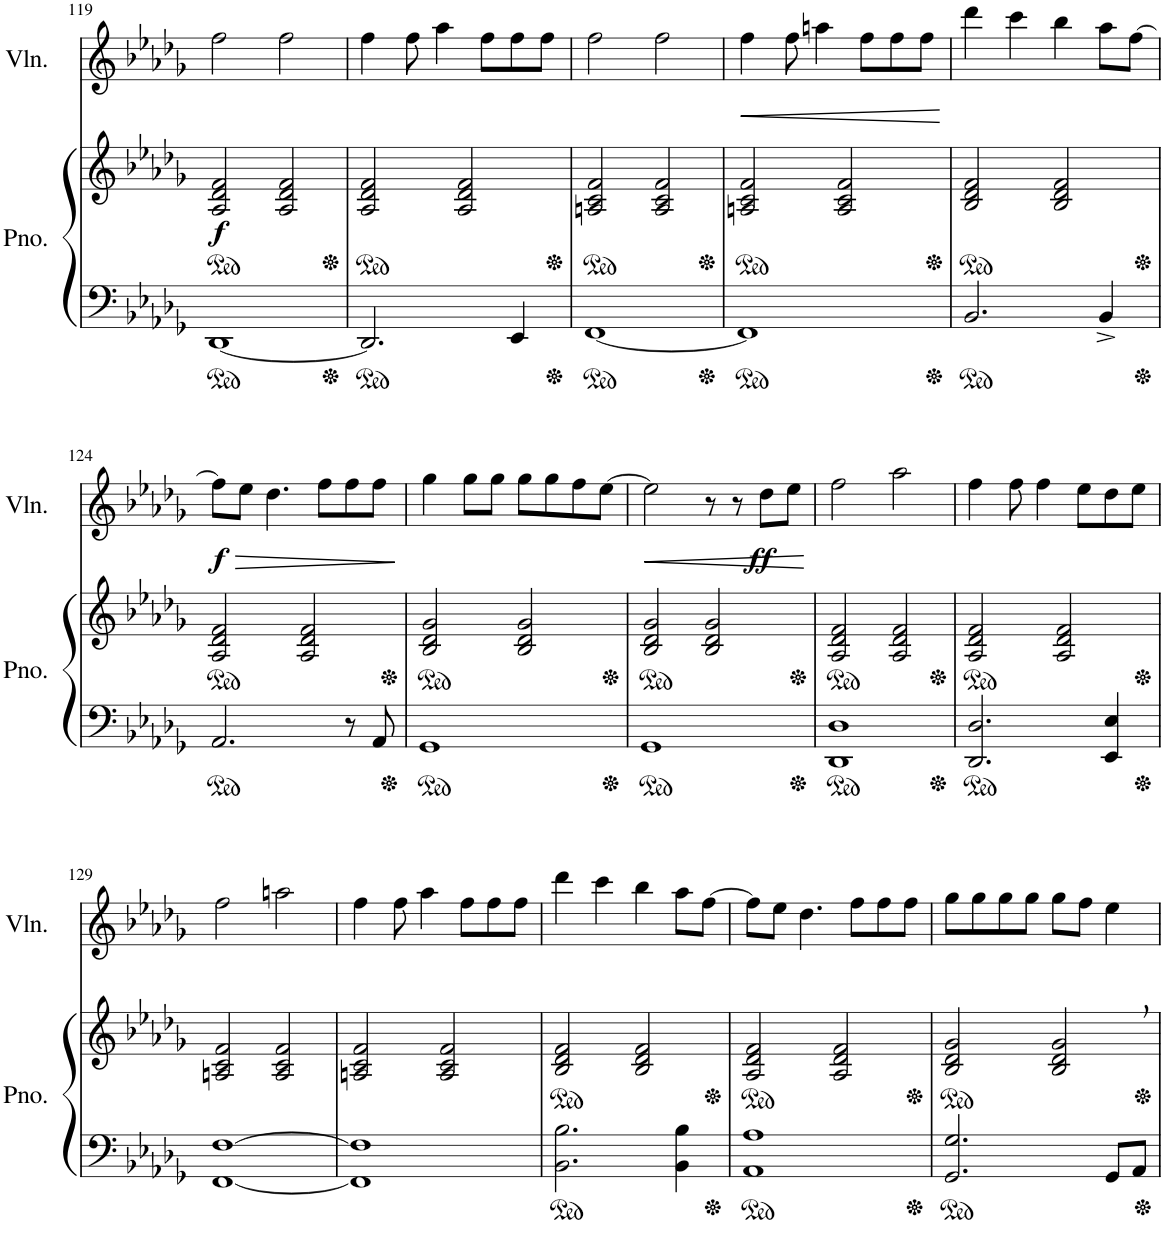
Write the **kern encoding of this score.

**kern	**kern	**dynam	**kern	**dynam
*part2	*part2	*part2	*part1	*part1
*staff3	*staff2	*staff2/3	*staff1	*staff1
*I"Piano	*	*	*I"Violin	*
*I'Pno.	*	*	*I'Vln.	*
!!LO:PB:g=z
*clefF4	*clefG2	*	*clefG2	*
*k[b-e-a-d-g-]	*k[b-e-a-d-g-]	*	*k[b-e-a-d-g-]	*
*M4/4	*M4/4	*	*M4/4	*
*	*ped	*	*	*
=119	=119	=119	=119	=119
!	!	!LO:DY:b	!	!
[1DD-	2A-/ 2d-/ 2f/	f	2ff\	.
.	2A-/ 2d-/ 2f/	.	2ff\	.
=120	=120	=120	=120	=120
*	*Xped	*	*	*
*	*ped	*	*	*
2.DD-/]	2A-/ 2d-/ 2f/	.	4ff\	.
.	.	.	8ff\	.
.	.	.	4aa-\	.
.	2A-/ 2d-/ 2f/	.	.	.
.	.	.	8ff\L	.
4EE-/	.	.	8ff\	.
.	.	.	8ff\J	.
=121	=121	=121	=121	=121
*	*Xped	*	*	*
*	*ped	*	*	*
[1FF	2An/ 2c/ 2f/	.	2ff\	.
.	2A/ 2c/ 2f/	.	2ff\	.
=122	=122	=122	=122	=122
*	*Xped	*	*	*
*	*ped	*	*	*
!	!	!	!	!LO:HP:b
1FF]	2An/ 2c/ 2f/	.	4ff\	<
.	.	.	8ff\	.
.	.	.	4aan\	.
.	2A/ 2c/ 2f/	.	.	.
.	.	.	8ff\L	.
.	.	.	8ff\	.
.	.	.	8ff\J	.
.	.	.	.	[
=123	=123	=123	=123	=123
*	*Xped	*	*	*
*	*ped	*	*	*
2.BB-/	2B-/ 2d-/ 2f/	.	4ddd-\	.
.	.	.	4ccc\	.
.	2B-/ 2d-/ 2f/	.	4bb-\	.
4BB-^/	.	.	8aa-\L	.
.	.	.	[8ff\J	.
!!LO:LB:g=z
=124	=124	=124	=124	=124
*	*Xped	*	*	*
*	*ped	*	*	*
!	!	!	!	!LO:HP:b
!	!	!	!	!LO:DY:n=1:b
2.AA-/	2A-/ 2d-/ 2f/	.	8ff\L]	> f
.	.	.	8ee-\J	.
.	.	.	4.dd-\	.
.	2A-/ 2d-/ 2f/	.	.	.
.	.	.	8ff\L	.
8r	.	.	8ff\	.
8AA-/	.	.	8ff\J	.
.	.	.	.	]
=125	=125	=125	=125	=125
*	*Xped	*	*	*
*	*ped	*	*	*
1GG-	2B-/ 2d-/ 2g-/	.	4gg-\	.
.	.	.	8gg-\L	.
.	.	.	8gg-\J	.
.	2B-/ 2d-/ 2g-/	.	8gg-\L	.
.	.	.	8gg-\	.
.	.	.	8ff\	.
.	.	.	[8ee-\J	.
=126	=126	=126	=126	=126
*	*Xped	*	*	*
*	*ped	*	*	*
!	!	!	!	!LO:HP:b
1GG-	2B-/ 2d-/ 2g-/	.	2ee-\]	<
.	2B-/ 2d-/ 2g-/	.	8r	.
.	.	.	8r	.
!	!	!	!	!LO:DY:b
.	.	.	8dd-\L	ff
.	.	.	8ee-\J	.
.	.	.	.	[
=127	=127	=127	=127	=127
*	*Xped	*	*	*
*	*ped	*	*	*
1DD- 1D-	2A-/ 2d-/ 2f/	.	2ff\	.
.	2A-/ 2d-/ 2f/	.	2aa-\	.
=128	=128	=128	=128	=128
*	*Xped	*	*	*
*	*ped	*	*	*
2.DD-/ 2.D-/	2A-/ 2d-/ 2f/	.	4ff\	.
.	.	.	8ff\	.
.	.	.	4ff\	.
.	2A-/ 2d-/ 2f/	.	.	.
.	.	.	8ee-\L	.
4EE-/ 4E-/	.	.	8dd-\	.
.	.	.	8ee-\J	.
!!LO:LB:g=z
=129	=129	=129	=129	=129
*	*Xped	*	*	*
[1FF [1F	2An/ 2c/ 2f/	.	2ff\	.
.	2A/ 2c/ 2f/	.	2aan\	.
=130	=130	=130	=130	=130
1FF] 1F]	2An/ 2c/ 2f/	.	4ff\	.
.	.	.	8ff\	.
.	.	.	4aa-\	.
.	2A/ 2c/ 2f/	.	.	.
.	.	.	8ff\L	.
.	.	.	8ff\	.
.	.	.	8ff\J	.
=131	=131	=131	=131	=131
*	*ped	*	*	*
2.BB-\ 2.B-\	2B-/ 2d-/ 2f/	.	4ddd-\	.
.	.	.	4ccc\	.
.	2B-/ 2d-/ 2f/	.	4bb-\	.
4BB-\ 4B-\	.	.	8aa-\L	.
.	.	.	[8ff\J	.
=132	=132	=132	=132	=132
*	*Xped	*	*	*
*	*ped	*	*	*
1AA- 1A-	2A-/ 2d-/ 2f/	.	8ff\L]	.
.	.	.	8ee-\J	.
.	.	.	4.dd-\	.
.	2A-/ 2d-/ 2f/	.	.	.
.	.	.	8ff\L	.
.	.	.	8ff\	.
.	.	.	8ff\J	.
=133	=133	=133	=133	=133
*	*Xped	*	*	*
*	*ped	*	*	*
2.GG-/ 2.G-/	2B-/ 2d-/ 2g-/	.	8gg-\L	.
.	.	.	8gg-\	.
.	.	.	8gg-\	.
.	.	.	8gg-\J	.
.	2B-/, 2d-/, 2g-/,	.	8gg-\L	.
.	.	.	8ff\J	.
8GG-/L	.	.	4ee-\	.
8AA-/J	.	.	.	.
*	*Xped	*	*	*
=	=	=	=	=
*-	*-	*-	*-	*-
